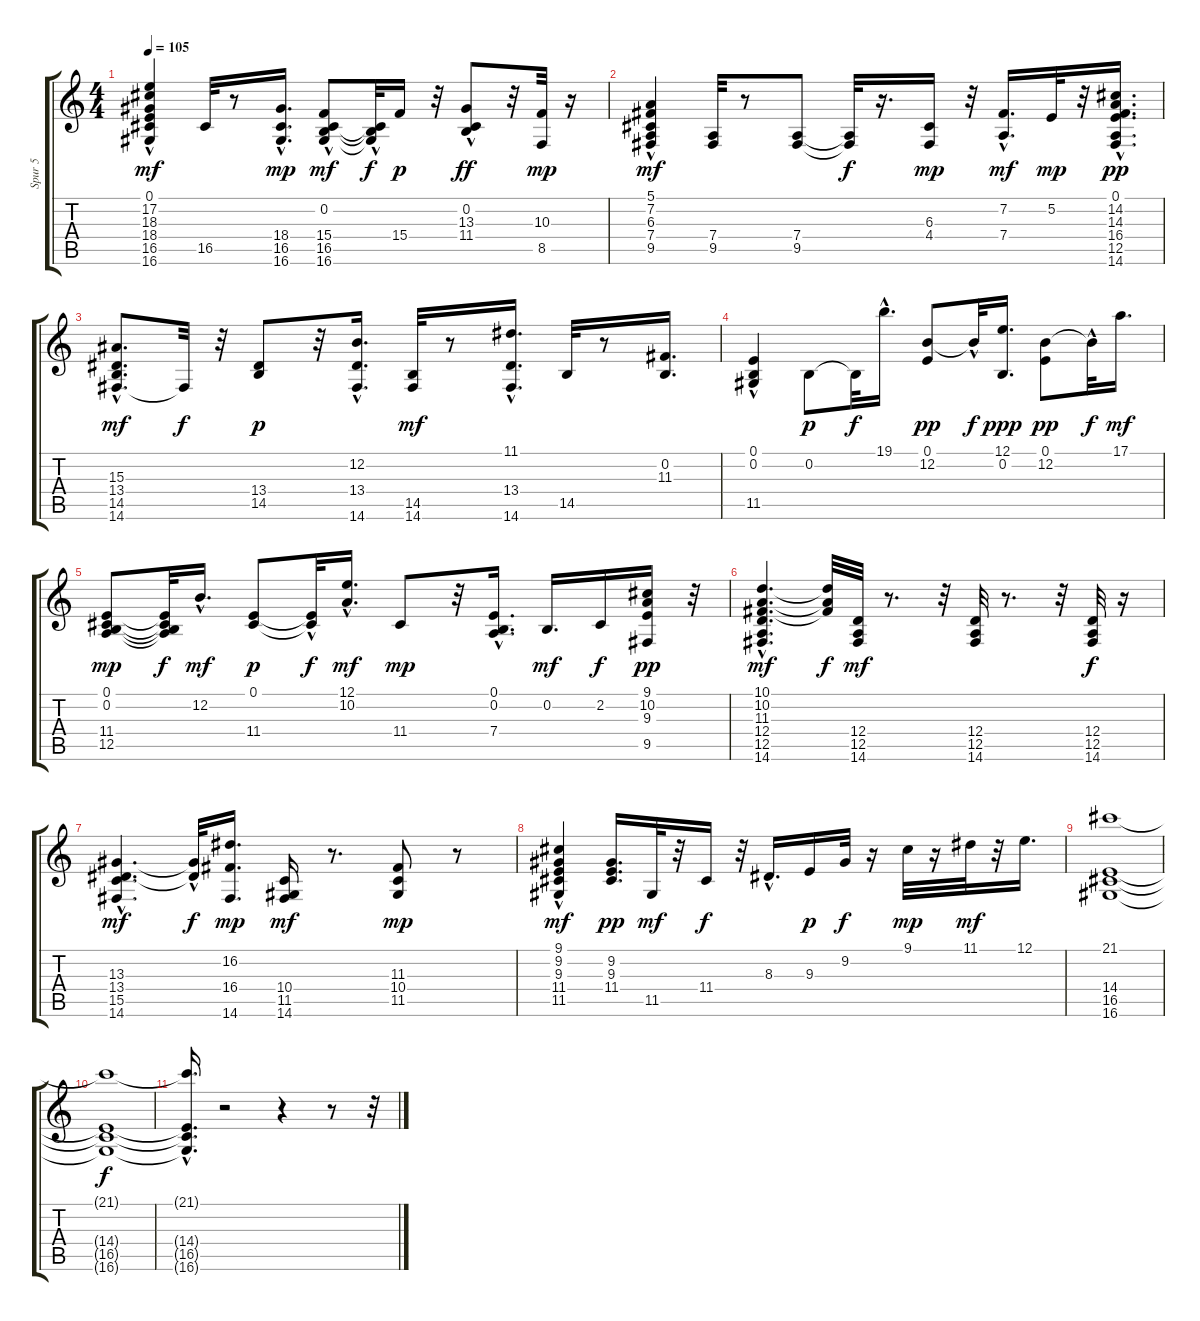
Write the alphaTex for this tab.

\track ("Spur 5" "Spur 5") {instrument electricpiano1}
\staff {score tabs}
\tuning (E4 B3 G3 D3 A2 E2) {hide}
\ts (4 4)
\tempo 105
\clef g2
\ks c
(0.1{hac} 17.2{hac} 18.3{hac} 18.4{hac} 16.5{hac} 16.6{hac}).4{dy mf} 16.5.32 r.8 (18.4{hac} 16.5 16.6).16{d dy mp} (0.2 15.4{hac} 16.5 16.6).8{dy mf} (0.2{hac t} 16.5{t} 16.6{hac t}).32{dy f} 15.4.16{dy p} r.32 (0.2{hac} 13.3 11.4).8{dy ff} r.32 (10.3 8.5).32{dy mp} r.16 |
(5.1{hac} 7.2 6.3 7.4 9.5).4{dy mf} (7.4 9.5).32 r.8 (7.4 9.5).8 (7.4{t} 9.5{t}).32{dy f} r.16{d} (6.3 4.4).16{dy mp} r.32 (7.2 7.4{hac}).16{d dy mf} 5.2.32{dy mp} r.32 (0.1 14.2{hac} 14.3 16.4{hac} 12.5 14.6).16{d dy pp} |
(15.3 13.4{hac} 14.5{hac} 14.6{hac}).8{d dy mf} 14.6{t}.32{dy f} r.32 (13.4 14.5).8{dy p} r.32 (12.2{hac} 13.4 14.6).16{d} (14.5 14.6).32{dy mf} r.8 (11.1{hac} 13.4{hac} 14.6).16{d} 14.5.32 r.8 (0.2 11.3).16{d} |
(0.1{hac} 0.2{hac} 11.5{hac}).4 0.2.8{dy p} 0.2{t}.32{dy f} 19.1{hac}.16{d} (0.1 12.2).8{dy pp} 12.2{hac t}.32{dy f} (12.1 0.2).16{d dy ppp} (0.1 12.2).8{dy pp} 12.2{hac t}.32{dy f} 17.1.16{d dy mf} |
(0.1 0.2 11.4 12.5).8{dy mp} (0.1{t} 0.2{t} 11.4{t} 12.5{t}).32{dy f} 12.2{hac}.16{d dy mf} (0.1 11.4).8{dy p} (0.1{hac t} 11.4{t}).32{dy f} (12.1 10.2{hac}).16{d dy mf} 11.4.8{dy mp} r.32 (0.1 0.2 7.4{hac}).16{d} 0.2.16{d dy mf} 2.2.16{dy f} (9.1 10.2 9.3 9.5).16{dy pp} r.32 |
(10.1{hac} 10.2{hac} 11.3{hac} 12.4 12.5 14.6).4{d dy mf} (10.1{t} 10.2{t} 11.3{t}).32{dy f} (12.4 12.5 14.6).32{dy mf} r.8{d} r.32 (12.4 12.5 14.6).32 r.8{d} r.32 (12.4 12.5 14.6).32{dy f} r.16 |
(13.3{hac} 13.4{hac} 15.5 14.6).4{d dy mf} (13.3{t} 13.4{hac t}).32{dy f} (16.2 16.4 14.6).16{d dy mp} (10.4 11.5 14.6).16{dy mf} r.8{d} (11.3 10.4 11.5).8{dy mp} r.8 |
(9.1 9.2 9.3 11.4 11.5{hac}).4{dy mf} (9.2 9.3 11.4).16{d dy pp} 11.5.32{dy mf} r.32 11.4.16{dy f} r.32 8.3{hac}.16{d} 9.3.16{dy p} 9.2.32{dy f} r.16 9.1.32{dy mp} r.16 11.1.32{dy mf} r.32 12.1.16{d} |
(21.1 14.4 16.5 16.6).1 |
(21.1{t} 14.4{t} 16.5{t} 16.6{t}).1{dy f} |
(21.1{t} 14.4{t} 16.5{hac t} 16.6{t}).16{d} r.2 r.4 r.8 r.32
